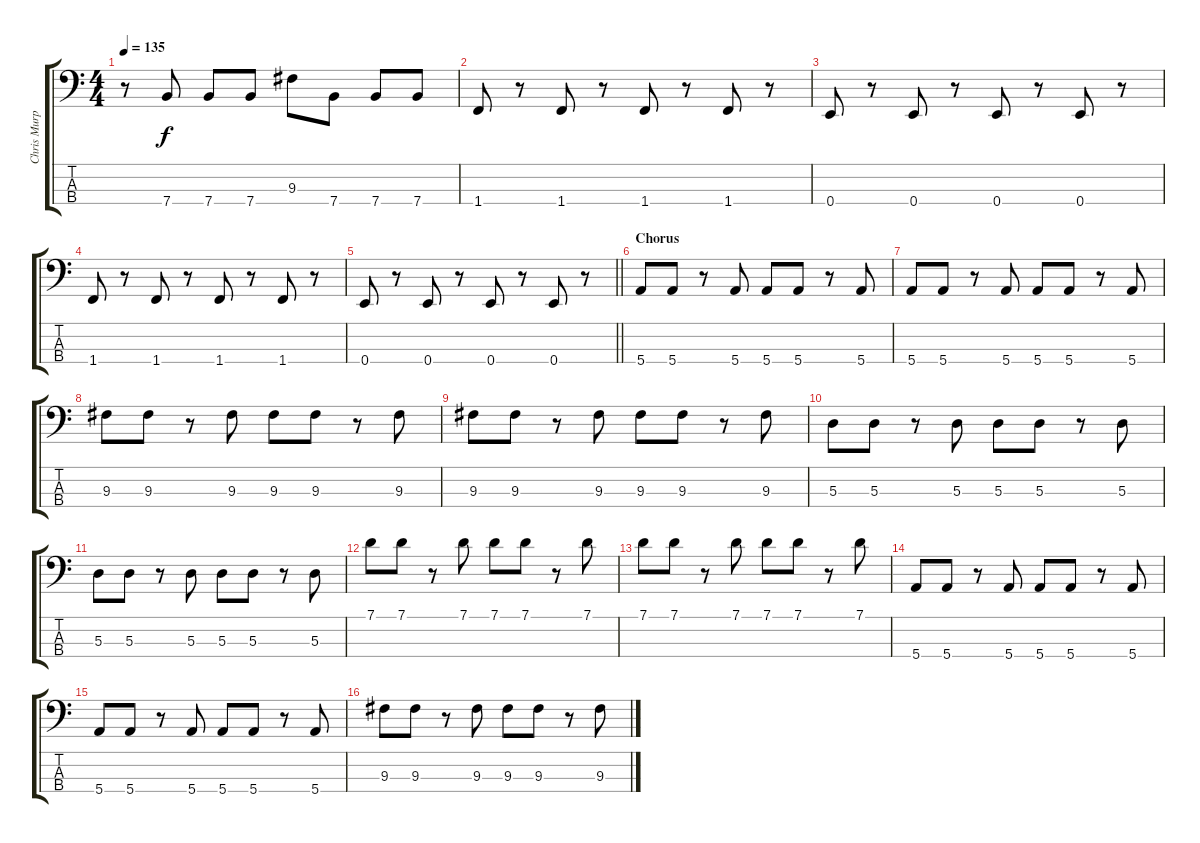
\track ("Chris Murphy" "Chris Murp") {instrument electricbassfinger}
\staff {score tabs}
\tuning (G2 D2 A1 E1) {hide}
\ts (4 4)
\tempo 135
\clef f4
\ks c
r.8{dy f} 7.4.8 7.4.8 7.4.8 9.3.8 7.4.8 7.4.8 7.4.8 |
1.4.8 r.8 1.4.8 r.8 1.4.8 r.8 1.4.8 r.8 |
0.4.8 r.8 0.4.8 r.8 0.4.8 r.8 0.4.8 r.8 |
1.4.8 r.8 1.4.8 r.8 1.4.8 r.8 1.4.8 r.8 |
\barLineRight lightlight
0.4.8 r.8 0.4.8 r.8 0.4.8 r.8 0.4.8 r.8 |
\section ("" "Chorus")
5.4.8 5.4.8 r.8 5.4.8 5.4.8 5.4.8 r.8 5.4.8 |
5.4.8 5.4.8 r.8 5.4.8 5.4.8 5.4.8 r.8 5.4.8 |
9.3.8 9.3.8 r.8 9.3.8 9.3.8 9.3.8 r.8 9.3.8 |
9.3.8 9.3.8 r.8 9.3.8 9.3.8 9.3.8 r.8 9.3.8 |
5.3.8 5.3.8 r.8 5.3.8 5.3.8 5.3.8 r.8 5.3.8 |
5.3.8 5.3.8 r.8 5.3.8 5.3.8 5.3.8 r.8 5.3.8 |
7.1.8 7.1.8 r.8 7.1.8 7.1.8 7.1.8 r.8 7.1.8 |
7.1.8 7.1.8 r.8 7.1.8 7.1.8 7.1.8 r.8 7.1.8 |
5.4.8 5.4.8 r.8 5.4.8 5.4.8 5.4.8 r.8 5.4.8 |
5.4.8 5.4.8 r.8 5.4.8 5.4.8 5.4.8 r.8 5.4.8 |
9.3.8 9.3.8 r.8 9.3.8 9.3.8 9.3.8 r.8 9.3.8
